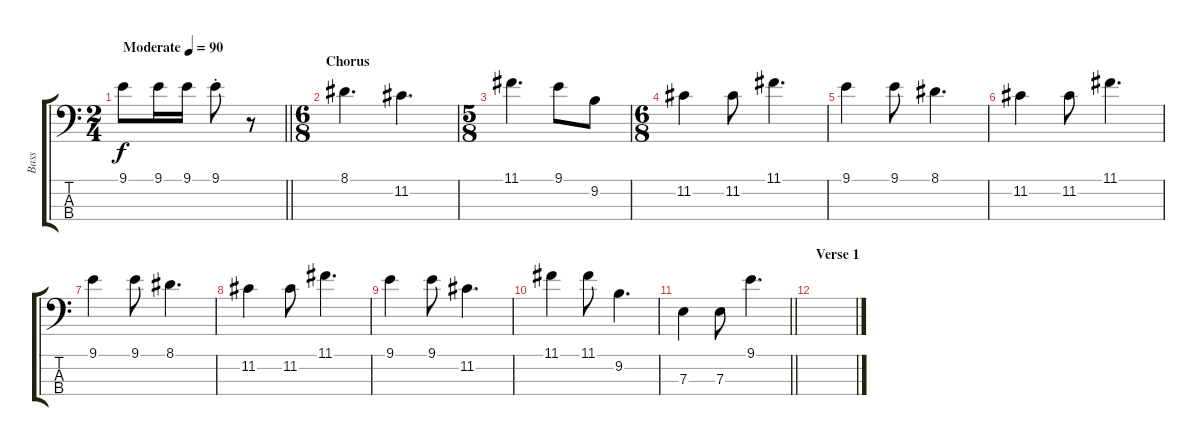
\track ("Bass" "Bass") {instrument electricbassfinger}
\staff {score tabs}
\tuning (G2 D2 A1 E1) {hide}
\ts (2 4)
\tempo (90 "Moderate")
\clef f4
\barLineRight lightlight
\ks c
9.1.8{dy f instrument electricbassfinger} 9.1.16 9.1.16 9.1{st}.8 r.8 |
\ts (6 8)
\section ("" "Chorus")
8.1.4{d} 11.2.4{d} |
\ts (5 8)
11.1.4{d} 9.1.8 9.2.8 |
\ts (6 8)
11.2.4 11.2.8 11.1.4{d} |
9.1.4 9.1.8 8.1.4{d} |
11.2.4 11.2.8 11.1.4{d} |
9.1.4 9.1.8 8.1.4{d} |
11.2.4 11.2.8 11.1.4{d} |
9.1.4 9.1.8 11.2.4{d} |
11.1.4 11.1.8 9.2.4{d} |
\barLineRight lightlight
7.3.4 7.3.8 9.1.4{d} |
\section ("" "Verse 1")
